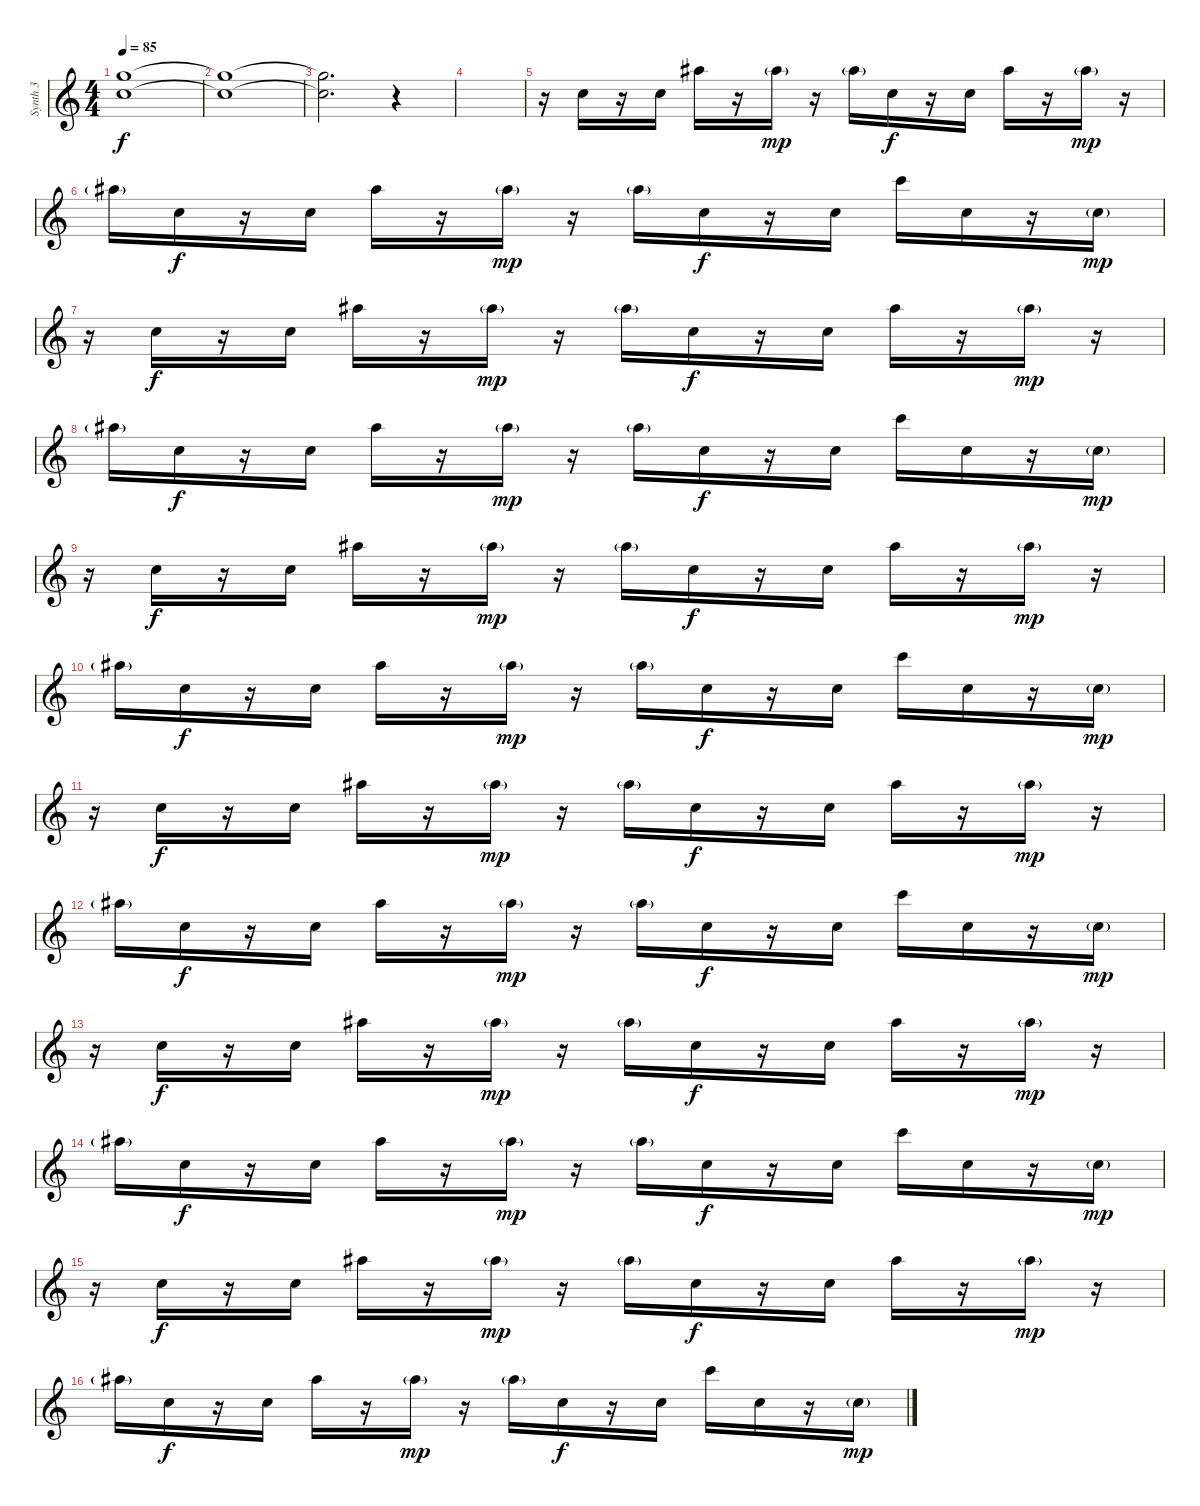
\track ("Synth 3" "Synth 3") {instrument pad8sweep}
\staff {score}
\tuning (E4 B3 G3 D3 A2 E2) {hide}
\ts (4 4)
\tempo 85
\clef g2
\ks c
(15.1 13.2).1{dy f instrument pad8sweep} |
(15.1{t} 13.2{t}).1 |
(15.1{t} 13.2{t}).2{d} r.4 |
|
r.16{instrument dulcimer} 8.1.16 r.16 8.1.16 18.1.16 r.16 18.1{g}.16{dy mp} r.16 18.1{g}.16 8.1.16{dy f} r.16 8.1.16 18.1.16 r.16 18.1{g}.16{dy mp} r.16 |
18.1{g}.16 8.1.16{dy f} r.16 8.1.16 18.1.16 r.16 18.1{g}.16{dy mp} r.16 18.1{g}.16 8.1.16{dy f} r.16 8.1.16 20.1.16 8.1.16 r.16 8.1{g}.16{dy mp} |
r.16 8.1.16{dy f} r.16 8.1.16 18.1.16 r.16 18.1{g}.16{dy mp} r.16 18.1{g}.16 8.1.16{dy f} r.16 8.1.16 18.1.16 r.16 18.1{g}.16{dy mp} r.16 |
18.1{g}.16 8.1.16{dy f} r.16 8.1.16 18.1.16 r.16 18.1{g}.16{dy mp} r.16 18.1{g}.16 8.1.16{dy f} r.16 8.1.16 20.1.16 8.1.16 r.16 8.1{g}.16{dy mp} |
r.16 8.1.16{dy f} r.16 8.1.16 18.1.16 r.16 18.1{g}.16{dy mp} r.16 18.1{g}.16 8.1.16{dy f} r.16 8.1.16 18.1.16 r.16 18.1{g}.16{dy mp} r.16 |
18.1{g}.16 8.1.16{dy f} r.16 8.1.16 18.1.16 r.16 18.1{g}.16{dy mp} r.16 18.1{g}.16 8.1.16{dy f} r.16 8.1.16 20.1.16 8.1.16 r.16 8.1{g}.16{dy mp} |
r.16 8.1.16{dy f} r.16 8.1.16 18.1.16 r.16 18.1{g}.16{dy mp} r.16 18.1{g}.16 8.1.16{dy f} r.16 8.1.16 18.1.16 r.16 18.1{g}.16{dy mp} r.16 |
18.1{g}.16 8.1.16{dy f} r.16 8.1.16 18.1.16 r.16 18.1{g}.16{dy mp} r.16 18.1{g}.16 8.1.16{dy f} r.16 8.1.16 20.1.16 8.1.16 r.16 8.1{g}.16{dy mp} |
r.16{instrument dulcimer} 8.1.16{dy f} r.16 8.1.16 18.1.16 r.16 18.1{g}.16{dy mp} r.16 18.1{g}.16 8.1.16{dy f} r.16 8.1.16 18.1.16 r.16 18.1{g}.16{dy mp} r.16 |
18.1{g}.16 8.1.16{dy f} r.16 8.1.16 18.1.16 r.16 18.1{g}.16{dy mp} r.16 18.1{g}.16 8.1.16{dy f} r.16 8.1.16 20.1.16 8.1.16 r.16 8.1{g}.16{dy mp} |
r.16 8.1.16{dy f} r.16 8.1.16 18.1.16 r.16 18.1{g}.16{dy mp} r.16 18.1{g}.16 8.1.16{dy f} r.16 8.1.16 18.1.16 r.16 18.1{g}.16{dy mp} r.16 |
18.1{g}.16 8.1.16{dy f} r.16 8.1.16 18.1.16 r.16 18.1{g}.16{dy mp} r.16 18.1{g}.16 8.1.16{dy f} r.16 8.1.16 20.1.16 8.1.16 r.16 8.1{g}.16{dy mp}
